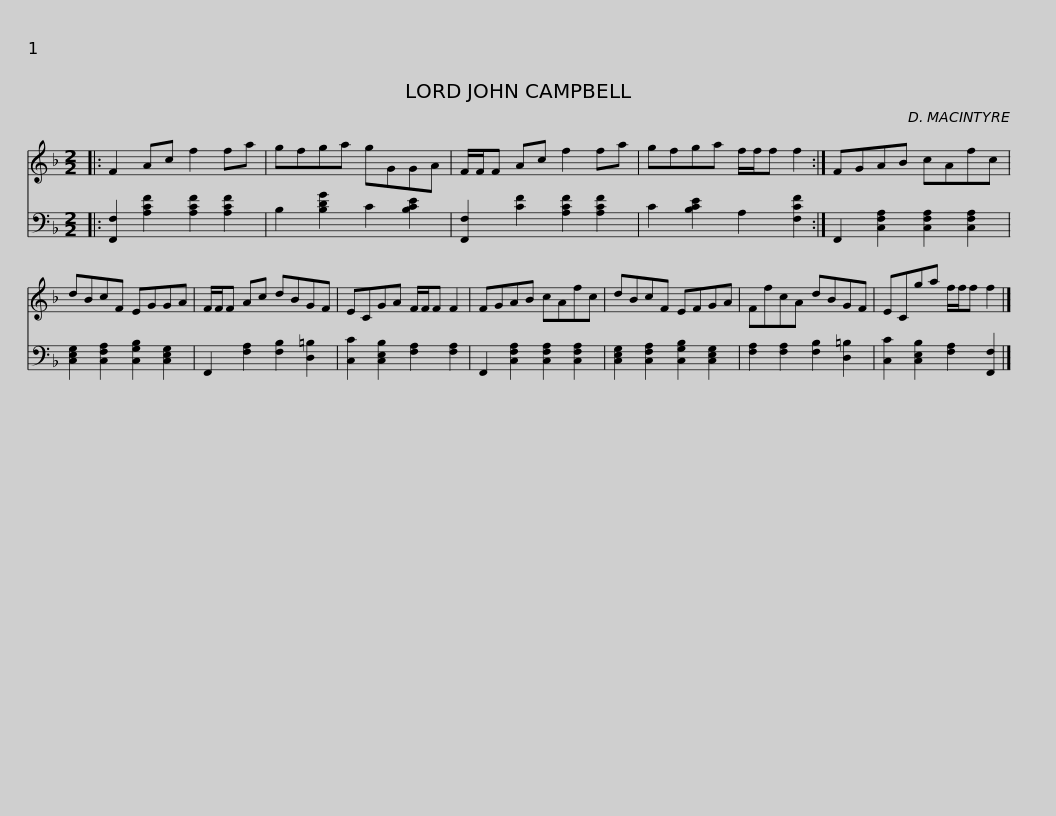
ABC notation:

X:1
%%score 1 2
L:1/8
M:2/2
I:linebreak $
K:F
V:1 treble
V:2 bass
V:1
|: F2 Ac f2 fa | gfga gGGA | F/F/F Ac f2 fa | gfga f/f/f f2 :| FGAB cAfc |$ %5
 dBcF EGGA | F/F/F Ac dBGF | ECGA F/F/F F2 | FGAB cAfc | dBcF EFGA |$ %10
 FfcA dBGF | ECga f/f/f f2 |] %12
V:2
|: [F,,F,]2 [A,CF]2 [A,CF]2 [A,CF]2 | B,2 [B,DG]2 C2 [B,CE]2 | [F,,F,]2 [CF]2 [A,CF]2 [A,CF]2 | C2 [B,CE]2 A,2 [F,CF]2 :| F,,2 [C,F,A,]2 [C,F,A,]2 [C,F,A,]2 |$ %5
 [C,E,G,]2 [C,F,A,]2 [C,G,B,]2 [C,E,G,]2 | F,,2 [F,A,]2 [F,B,]2 [D,=B,]2 | [C,C]2 [C,E,B,]2 [F,A,]2 [F,A,]2 | F,,2 [C,F,A,]2 [C,F,A,]2 [C,F,A,]2 | [C,E,G,]2 [C,F,A,]2 [C,G,B,]2 [C,E,G,]2 |$ %10
 [F,A,]2 [F,A,]2 [F,B,]2 [D,=B,]2 | [C,C]2 [C,E,B,]2 [F,A,]2 [F,,F,]2 |] %12
